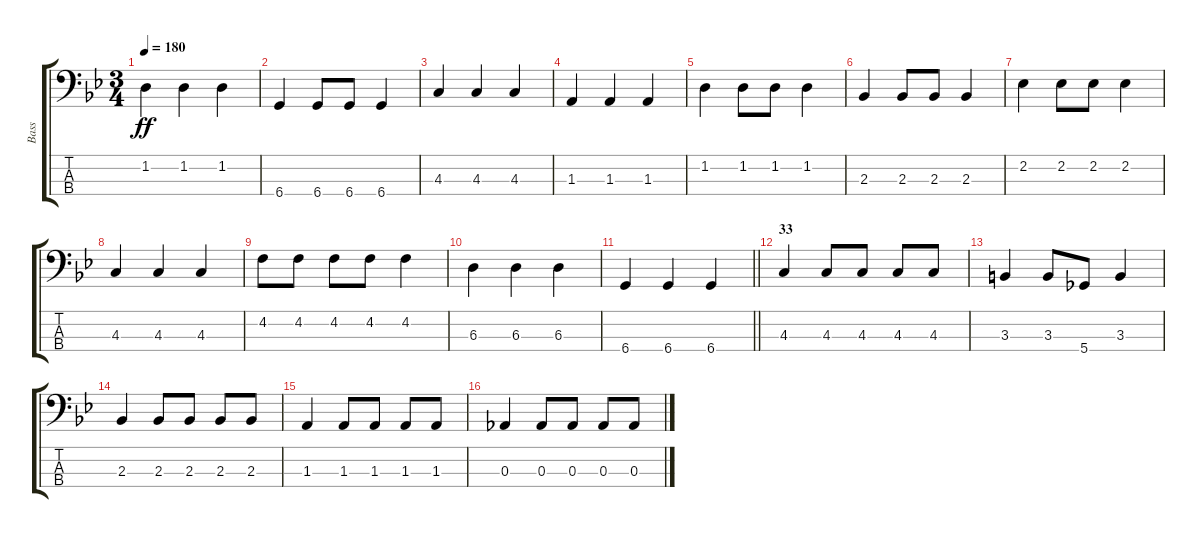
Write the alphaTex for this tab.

\track ("Bass" "Bass") {instrument electricbasspick}
\staff {score tabs}
\tuning (Gb2 Db2 Ab1 Db1) {hide}
\ts (3 4)
\tempo 180
\clef f4
\ks bb
1.2.4{dy ff} 1.2.4 1.2.4 |
6.4.4 6.4.8 6.4.8 6.4.4 |
4.3.4 4.3.4 4.3.4 |
1.3.4 1.3.4 1.3.4 |
1.2.4 1.2.8 1.2.8 1.2.4 |
2.3.4 2.3.8 2.3.8 2.3.4 |
2.2.4 2.2.8 2.2.8 2.2.4 |
4.3.4 4.3.4 4.3.4 |
4.2.8 4.2.8 4.2.8 4.2.8 4.2.4 |
6.3.4 6.3.4 6.3.4 |
\barLineRight lightlight
6.4.4 6.4.4 6.4.4 |
\section ("" "33")
4.3.4 4.3.8 4.3.8 4.3.8 4.3.8 |
3.3.4 3.3.8 5.4.8 3.3.4 |
2.3.4 2.3.8 2.3.8 2.3.8 2.3.8 |
1.3.4 1.3.8 1.3.8 1.3.8 1.3.8 |
0.3.4 0.3.8 0.3.8 0.3.8 0.3.8
